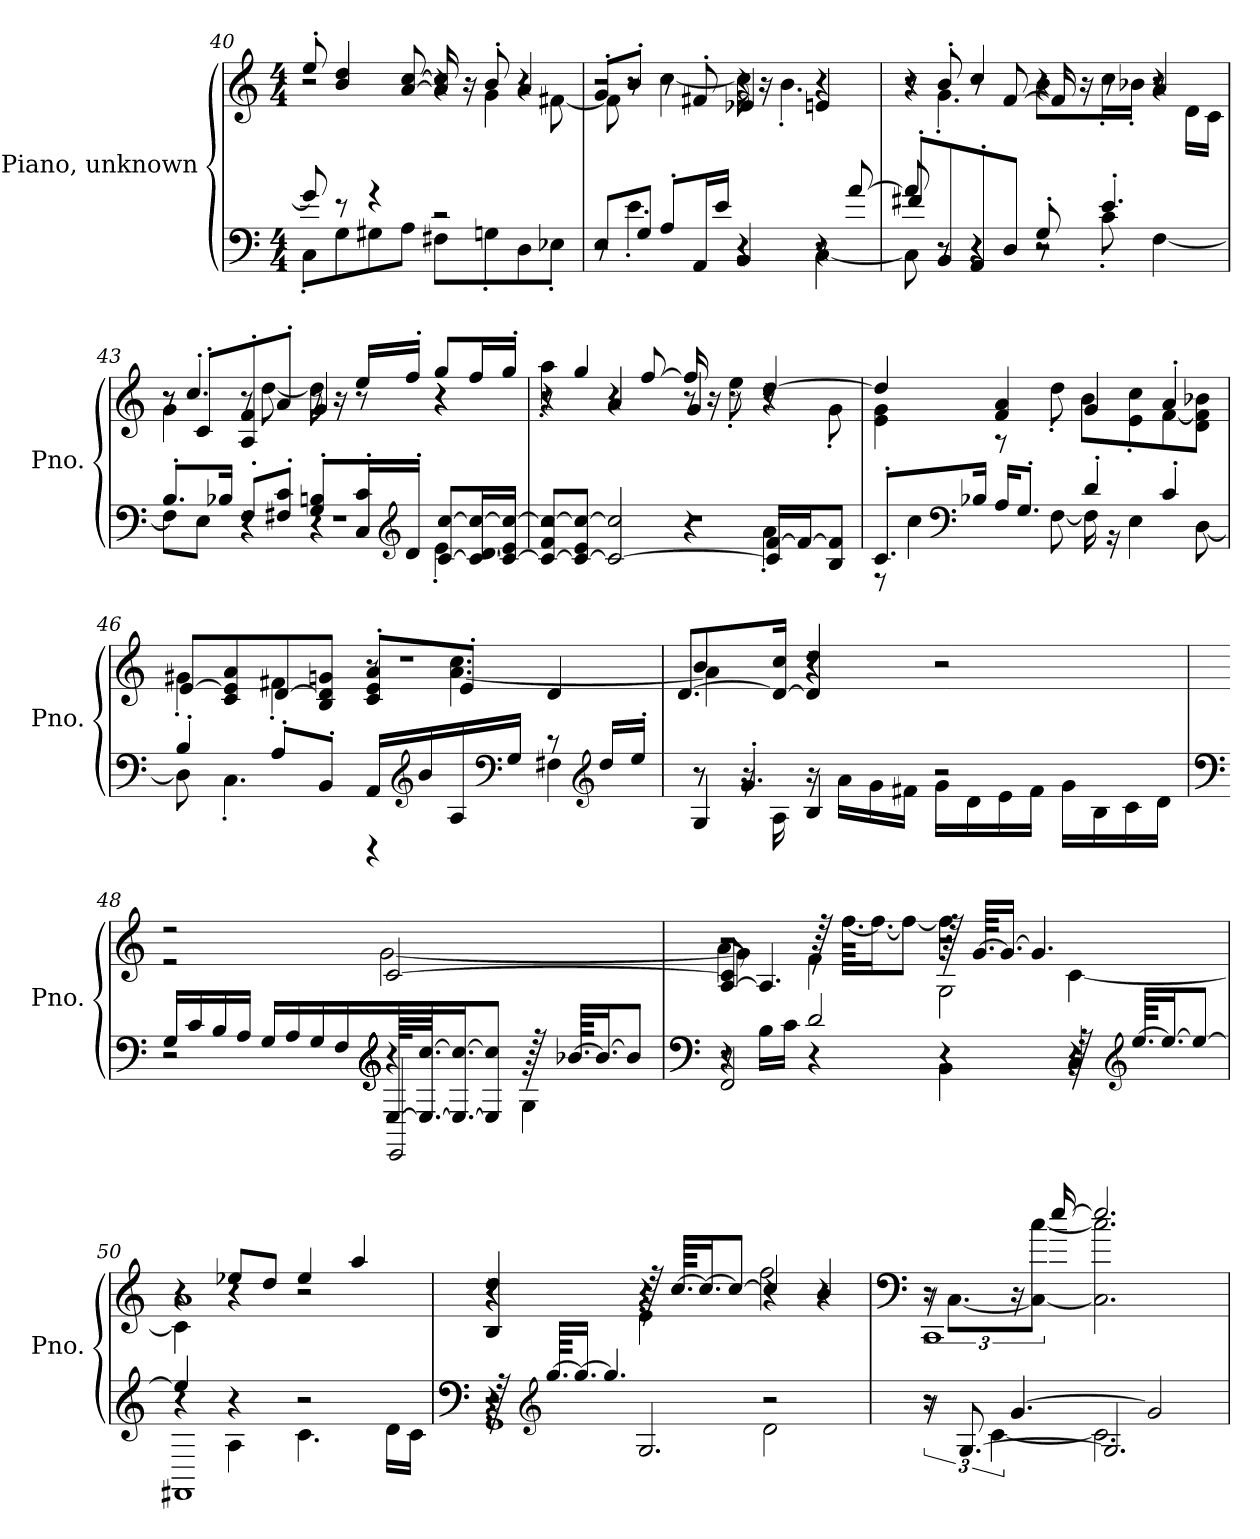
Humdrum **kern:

**kern	**kern
*part1	*part1
*staff2	*staff1
*I"Piano, unknown	*
*I'Pno.	*
!!LO:LB:g=z
*clefF4	*clefG2
*k[]	*k[]
*M4/4	*M4/4
=40	=40
*^	*^
*	*	*	*^
8g/]	8C'\L	8ee'/	2r	2r
8r	8G\	4b/ 4dd/	.	.
4r	8G#X\	.	.	.
.	8A\J	[8a/ [8cc/	.	.
2r	8F#X\L	16a/] 16cc/]	8r	4r
.	.	16r	.	.
.	8Gn'\	8b'/	4g\	.
.	8D\	4r	.	4a/
.	8E-X'\J	.	[8f#X\	.
=41	=41	=41	=41	=41
*	*^	*	*	*
2r	8r	8E/L	8g'/L	8f#\]	2r
.	4.e'\	8G/J	8b'/J	8r	.
.	.	8A'/L	8r	[4cc\	.
.	.	16AA/L	8f#X'/	.	.
.	.	16e/JJ	.	.	.
4r	4r	4BB/	4r	16cc\]	4e-X/
.	.	.	.	16r	.
.	.	.	.	4.b'\	.
8r	[4C\	4r	4en/	.	4r
[8a/	.	.	.	.	.
=42	=42	=42	=42	=42	=42
8a/]	8C\]	8f#X'/L	8r	8r	4r
8r	8r	8BB/	8b'/	4.g'\	.
4r	4r	8AA'/	4cc/	.	8r
.	.	8D/J	.	.	[8f/
2r	8r	8G'/	4r	8b\L	16f/]
.	.	.	.	.	16r
.	8c'\	4.e'/	.	16cc'\L	8r
.	.	.	.	16b-X'\JJ	.
.	[4F\	.	4a/	8r	4r
.	.	.	.	16d\LL	.
.	.	.	.	16c\JJ	.
!!LO:LB:g=z	!!	!!
=43	=43	=43	=43	=43	=43
1r	8F\L]	8.B'/L	8r	4g\	8r
.	8E\J	.	8c'/L	.	4.cc'/
.	.	16B-X/Jk	.	.	.
.	4r	8F'/L	8A/' 8f/'	8r	.
.	.	8F#X/' 8c/'J	8a'/J	[8dd\	.
.	4r	8G/' 8Bn/'L	8r	16dd\]	4g/
.	.	.	.	16r	.
.	.	16C/' 16c/'L	16ee/LL	8r	.
*clefG2	*	*	*	*	*
.	.	16d'/JJ	16ff'/JJ	.	.
.	4e'\	[8c/ [8cc/L	8gg/L	4r	4r
.	.	16c/_ 16d/ 16cc/_L	16ff/L	.	.
.	.	16c/_ 16e/ 16cc/_JJ	16gg'/JJ	.	.
=44	=44	=44	=44	=44	=44
1r	2r	8c/_ 8f/ 8cc/_L	8r	4aa'\	4r
.	.	8c/_ 8e/ 8cc/_J	4gg/	.	.
.	.	2c/_ 2cc/]	.	4r	4a/
.	.	.	[8ff/	.	.
.	4r	.	16ff/]	8r	4g/
.	.	.	16r	.	.
.	.	.	8r	8ee'\	.
.	4a'\	16c/] [16f/LL	[4dd/	8r	4r
.	.	16f/J_	.	.	.
.	.	8B/ 8f/]J	.	8g'\	.
*	*v	*v	*	*	*
*	*	*	*v	*v
!!LO:LB:g=z
=45	=45	=45	=45
8.c'/L	8r	4dd/]	4e\ 4g\
.	4cc\	.	.
*clefF4	*	*	*
16B-X/Jk	.	.	.
16A/KL	.	4f/ 4a/	8r
8.G'/J	.	.	.
.	[8F\	.	8dd'\
4d'/	16F\]	4g/	8b\L
.	16r	.	.
.	4E\	.	8e\' 8cc\'
4c'/	.	4a'/	[8f\
.	[8D\	.	8d\ 8f\] 8b-X\J
=46	=46	=46	=46
*	*	*	*^
4B'/	8D\]	1r	4g#X'\	[8e/L
.	4.C'\	.	.	8c/ 8e/] 8a/
8A'/L	.	.	4f#X'\	[8d/
8BB'/J	.	.	.	8B/ 8d/] 8gn/J
16AA/LL	4r	.	8r	8c/' 8e/' 8a/'L
*clefG2	*	*	*	*
16b/	.	.	.	.
16A/	.	.	[4.a\ 4.cc\	8e'/J
*clefF4	*	*	*	*
16G/JJ	.	.	.	.
8r	4F#X\	.	.	4d/
*clefG2	*	*	*	*
16dd/LL	.	.	.	.
16ee'/JJ	.	.	.	.
!!LO:LB:g=z	!!	!!
=47	=47	=47	=47	=47
*	*^	*	*	*
8r	8r	4G/	4b/	4a\]	[8.d/L
4.g'/	16r	.	.	.	.
.	16A\	.	.	.	16d/_ 16cc/Jk
.	16r	4B/	4r	4r	4d/] 4dd/
.	16a\LL	.	.	.	.
.	16g\	.	.	.	.
.	16f#X\JJ	.	.	.	.
2r	16g\LL	2r	2r	2r	2r
.	16d\	.	.	.	.
.	16e\	.	.	.	.
.	16f#\JJ	.	.	.	.
.	16g\LL	.	.	.	.
.	16B\	.	.	.	.
.	16c\	.	.	.	.
.	16d\JJ	.	.	.	.
*	*	*	*v	*v	*v
=48	=48	=48	=48
*clefF4	*	*	*
*	*	*	*^
16G/LL	2r	2r	2r	2r
16c/	.	.	.	.
16B/	.	.	.	.
16A/JJ	.	.	.	.
16G/LL	.	.	.	.
16A/	.	.	.	.
16G/	.	.	.	.
16F/	.	.	.	.
*clefG2	*	*	*	*
[128E/KLL	4r	2EE/	[2c/	[2g\
64.E/_ [64.cc/JJ	.	.	.	.
16.E/_ 16.cc/_J	.	.	.	.
8E/] 8cc/]J	.	.	.	.
128r	4G\	.	.	.
[64.b-X/KKLL	.	.	.	.
16.b-/J_	.	.	.	.
8b-/J]	.	.	.	.
*	*	*	*v	*v
!!LO:LB:g=z
=49	=49	=49	=49
*clefF4	*	*	*
*	*	*	*^
*	*	*	*	*^
*	*	*	*	*	*^
4r	8r	2FF/	[8A/ 8c/]	4a\	2r	4g\]
.	16B\LL	.	4.A/]	.	.	.
.	16c\JJ	.	.	.	.	.
2d/	4r	.	.	128r	.	4f\
.	.	.	.	[64.ff\KKLL	.	.
.	.	.	.	16.ff\J_	.	.
.	.	.	.	8ff\J_	.	.
.	4BB\	4r	2r	4ff\]	128r	2G\
.	.	.	.	.	[64.g/KKLL	.
.	.	.	.	.	16.g/JJ_	.
.	.	.	.	.	4.g/]	.
128r	4r	4C/	.	[4c\	.	.
*clefG2	*	*	*	*	*	*
[64.ee/KKLL	.	.	.	.	.	.
16.ee/J_	.	.	.	.	.	.
8ee/J_	.	.	.	.	.	.
*	*	*	*	*	*v	*v
=50	=50	=50	=50	=50	=50
4ee/]	4r	1FF#X	4r	4c\]	1a
4r	4A\	.	8ee-X/L	4r	.
.	.	.	8dd/J	.	.
2r	4.c\	.	4ee-/	2r	.
.	.	.	4aa/	.	.
.	16d\LL	.	.	.	.
.	16c\JJ	.	.	.	.
*v	*v	*v	*	*	*
!!LO:PB:g=z	!!	!!
=51	=51	=51	=51
*clefF4	*	*	*
*^	*	*	*
*	*^	*	*	*
*	*	*^	*	*	*
128r	2r	4r	1GG	4r	4r	4B/ 4dd/
*clefG2	*	*	*	*	*	*
[64.gg/KKLL	.	.	.	.	.	.
16.gg/JJ_	.	.	.	.	.	.
4.gg/]	.	.	.	.	.	.
.	.	2.G/	.	128r	4e\	4r
.	.	.	.	[64.cc/KKLL	.	.
.	.	.	.	16.cc/J_	.	.
.	.	.	.	8cc/J_	.	.
2r	2d\	.	.	4cc/]	2ff\	4r
.	.	.	.	4r	.	4b/
*v	*v	*v	*v	*	*	*
=52	=52	=52	=52
*	*clefF4	*	*
*^	*	*	*
*	*^	*	*	*
8r	12r	16r	8r	24r	1CC
.	.	.	.	[12.C\L	.
.	.	[8.G/	.	.	.
.	[6c\	.	.	.	.
[4.g/	.	.	16r	.	.
.	.	.	.	12C\_ [12cc\J	.
.	.	.	[16ee/	.	.
.	2.c\]	2.G/]	2.ee/]	2.C\] 2.cc\]	.
2g/]	.	.	.	.	.
*v	*v	*v	*	*	*
*	*v	*v	*v
=	=
*-	*-
